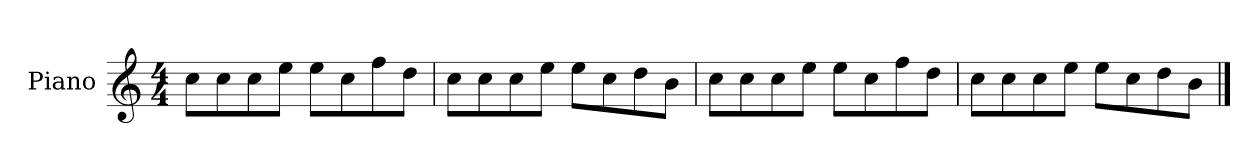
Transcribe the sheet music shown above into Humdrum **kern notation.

**kern
*part1
*staff1
*I"Piano
*I'P-no
*clefG2
*k[]
*M4/4
*MM90
=1
8cc\L
8cc\
8cc\
8ee\J
8ee\L
8cc\
8ff\
8dd\J
=2
8cc\L
8cc\
8cc\
8ee\J
8ee\L
8cc\
8dd\
8b\J
=3
8cc\L
8cc\
8cc\
8ee\J
8ee\L
8cc\
8ff\
8dd\J
=4
8cc\L
8cc\
8cc\
8ee\J
8ee\L
8cc\
8dd\
8b\J
==
*-
